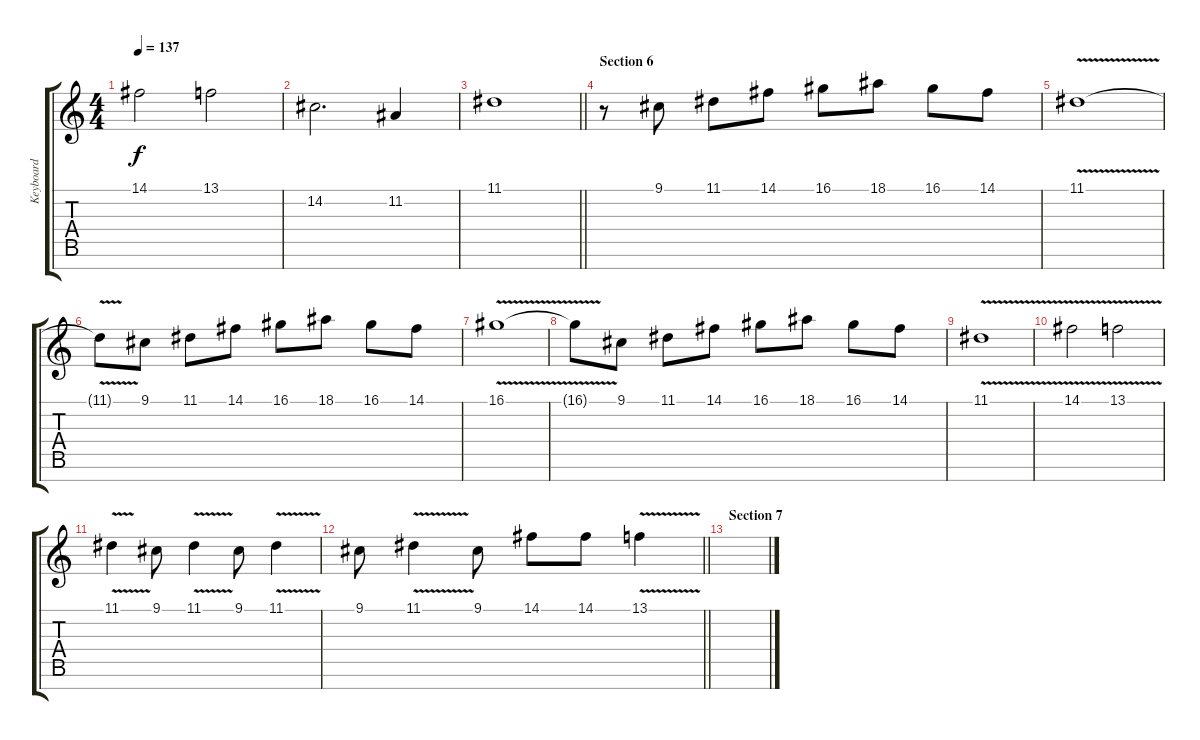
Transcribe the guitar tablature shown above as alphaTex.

\track ("Keyboard" "Keyboard") {instrument lead2sawtooth}
\staff {score tabs}
\tuning (E4 B3 G3 D3 A2 E2 B1) {hide}
\ts (4 4)
\tempo 137
\clef g2
\ks c
14.1.2{dy f} 13.1.2 |
14.2.2{d} 11.2.4 |
\barLineRight lightlight
11.1.1 |
\section ("" "Section 6")
r.8{volume 13 instrument drawbarorgan} 9.1.8 11.1.8 14.1.8 16.1.8 18.1.8 16.1.8 14.1.8 |
11.1{v}.1 |
11.1{t}.8 9.1.8 11.1.8 14.1.8 16.1.8 18.1.8 16.1.8 14.1.8 |
16.1{v}.1 |
16.1{t}.8 9.1.8 11.1.8 14.1.8 16.1.8 18.1.8 16.1.8 14.1.8 |
11.1{v}.1 |
14.1{v}.2 13.1{v}.2 |
11.1{v}.4 9.1.8 11.1{v}.4 9.1.8 11.1{v}.4 |
\barLineRight lightlight
9.1.8 11.1{v}.4 9.1.8 14.1.8 14.1.8 13.1{v}.4 |
\section ("" "Section 7")
